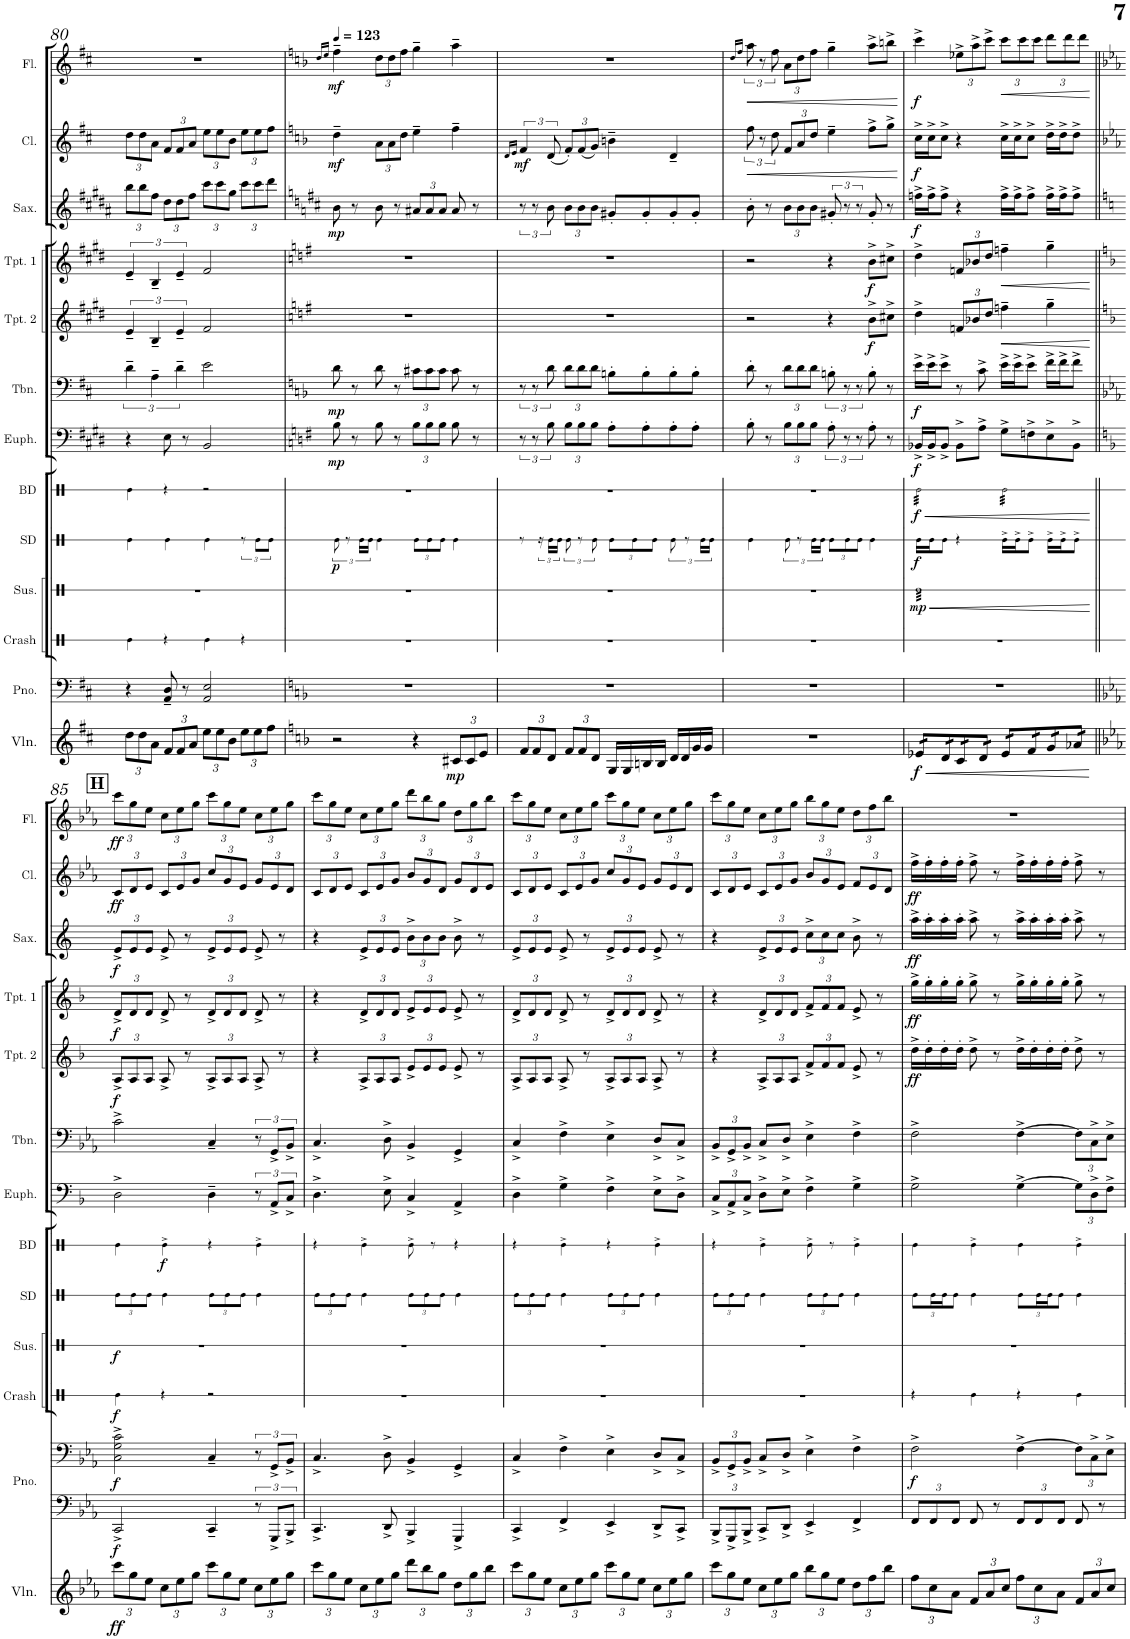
**kern	**dynam	**kern	**kern	**dynam	**kern	**dynam	**kern	**dynam	**kern	**dynam	**kern	**dynam	**kern	**dynam	**kern	**dynam	**kern	**dynam	**kern	**dynam	**kern	**dynam
*part11	*part11	*part10	*part10	*part10	*part9	*part9	*part8	*part8	*part7	*part7	*part6	*part6	*part5	*part5	*part4	*part4	*part3	*part3	*part2	*part2	*part1	*part1
*staff12	*staff12	*staff11	*staff10	*staff10/11	*staff9	*staff9	*staff8	*staff8	*staff7	*staff7	*staff6	*staff6	*staff5	*staff5	*staff4	*staff4	*staff3	*staff3	*staff2	*staff2	*staff1	*staff1
*I"Violon	*	*I"Piano	*	*	*I"Snare Drum	*	*I"Bass Drum	*	*I"Euphonium	*	*I"Trombone	*	*I"Trumpet in Bb 2	*	*I"Trumpet in Bb 1	*	*I"Saxophone Alto	*	*I"Clarinet in Bb	*	*I"Flute	*
*I'Vln.	*	*I'Pno.	*	*	*I'SD	*	*I'BD	*	*I'Euph.	*	*I'Tbn.	*	*I'Tpt. 2	*	*I'Tpt. 1	*	*I'Sax.	*	*I'Cl.	*	*I'Fl.	*
!!LO:PB:g=z
*clefG2	*	*clefF4	*clefF4	*	*clefX	*	*clefX	*	*clefF4	*	*clefF4	*	*clefG2	*	*clefG2	*	*clefG2	*	*clefG2	*	*clefG2	*
*	*	*	*	*	*	*	*	*	*Trd1c2	*	*	*	*Trd1c2	*	*Trd1c2	*	*Trd5c9	*	*Trd1c2	*	*	*
*k[f#c#]	*	*k[f#c#]	*k[f#c#]	*	*k[]	*	*k[]	*	*k[f#c#g#d#]	*	*k[f#c#]	*	*k[f#c#g#d#]	*	*k[f#c#g#d#]	*	*k[f#c#g#d#a#]	*	*k[f#c#]	*	*k[f#c#]	*
*M4/4	*	*M4/4	*M4/4	*	*M4/4	*	*M4/4	*	*M4/4	*	*M4/4	*	*M4/4	*	*M4/4	*	*M4/4	*	*M4/4	*	*M4/4	*
*Xbrackettup	*	*	*	*	*	*	*	*	*	*	*	*	*	*	*	*	*Xbrackettup	*	*Xbrackettup	*	*	*
=80	=80	=80	=80	=80	=80	=80	=80	=80	=80	=80	=80	=80	=80	=80	=80	=80	=80	=80	=80	=80	=80	=80
12dd\L	.	4r	1r	.	4Re!\	.	4Re!\	.	4r	.	6d~\	.	6e~/	.	6e~/	.	12bb\L	.	12dd\L	.	1r	.
12dd\	.	.	.	.	.	.	.	.	.	.	.	.	.	.	.	.	12bb\	.	12dd\	.	.	.
12a\J	.	.	.	.	.	.	.	.	.	.	6A~\	.	6B~/	.	6B~/	.	12ff#\J	.	12a\J	.	.	.
12f#/L	.	8AA/~ 8D/~	.	.	4Re!\	.	4r	.	8E\	.	.	.	.	.	.	.	12dd#\L	.	12f#/L	.	.	.
12f#/	.	.	.	.	.	.	.	.	.	.	6d~\	.	6e~/	.	6e~/	.	12dd#\	.	12f#/	.	.	.
.	.	8r	.	.	.	.	.	.	8r	.	.	.	.	.	.	.	.	.	.	.	.	.
12a/J	.	.	.	.	.	.	.	.	.	.	.	.	.	.	.	.	12ff#\J	.	12a/J	.	.	.
12ee\L	.	2AA/ 2E/	.	.	4Re!\	.	2r	.	2BB/	.	2e\	.	2f#/	.	2f#/	.	12ccc#\L	.	12ee\L	.	.	.
12ee\	.	.	.	.	.	.	.	.	.	.	.	.	.	.	.	.	12ccc#\	.	12ee\	.	.	.
12b\J	.	.	.	.	.	.	.	.	.	.	.	.	.	.	.	.	12gg#\J	.	12b\J	.	.	.
12ee\L	.	.	.	.	12r	.	.	.	.	.	.	.	.	.	.	.	12ccc#\L	.	12ee\L	.	.	.
12ee\	.	.	.	.	12Re!\L	.	.	.	.	.	.	.	.	.	.	.	12ccc#\	.	12ee\	.	.	.
12ff#\J	.	.	.	.	12Re!\J	.	.	.	.	.	.	.	.	.	.	.	12ddd#\J	.	12ff#\J	.	.	.
=81	=81	=81	=81	=81	=81	=81	=81	=81	=81	=81	=81	=81	=81	=81	=81	=81	=81	=81	=81	=81	=81	=81
*k[b-]	*	*k[b-]	*k[b-]	*	*	*	*	*	*k[f#]	*	*k[b-]	*	*k[f#]	*	*k[f#]	*	*k[f#c#]	*	*k[b-]	*	*k[b-]	*
*	*	*	*	*	*	*	*	*	*	*	*	*	*	*	*	*	*	*	*	*	*MM123	*
.	.	.	.	.	.	.	.	.	.	.	.	.	.	.	.	.	.	.	.	.	16qdd/LL	.
.	.	.	.	.	.	.	.	.	.	.	.	.	.	.	.	.	.	.	.	.	16qee/JJ	.
!	!	!	!	!	!	!LO:DY:b	!	!	!	!LO:DY:b	!	!LO:DY:b	!	!	!	!	!	!LO:DY:b	!	!LO:DY:b	!	!LO:DY:b
2r	.	1r	1r	.	12Re!\	p	1r	.	8B\	mp	8d\	mp	1r	.	1r	.	8b\	mp	4dd~\	mf	4ff~\	mf
.	.	.	.	.	12r	.	.	.	.	.	.	.	.	.	.	.	.	.	.	.	.	.
.	.	.	.	.	.	.	.	.	8r	.	8r	.	.	.	.	.	8r	.	.	.	.	.
.	.	.	.	.	24Re!\LL	.	.	.	.	.	.	.	.	.	.	.	.	.	.	.	.	.
.	.	.	.	.	24Re!\JJ	.	.	.	.	.	.	.	.	.	.	.	.	.	.	.	.	.
*	*	*	*	*	*	*	*	*	*	*	*	*	*	*	*	*	*	*	*	*	*Xbrackettup	*
.	.	.	.	.	4Re!\	.	.	.	8B\	.	8d\	.	.	.	.	.	8b\	.	12a\L	.	12dd\L	.
.	.	.	.	.	.	.	.	.	.	.	.	.	.	.	.	.	.	.	12a\	.	12dd\	.
.	.	.	.	.	.	.	.	.	8r	.	8r	.	.	.	.	.	8r	.	.	.	.	.
.	.	.	.	.	.	.	.	.	.	.	.	.	.	.	.	.	.	.	12dd\J	.	12ff\J	.
*	*	*	*	*	*Xbrackettup	*	*	*	*Xbrackettup	*	*Xbrackettup	*	*	*	*	*	*	*	*	*	*	*
4r	.	.	.	.	12Re!\L	.	.	.	12B\L	.	12c#X\L	.	.	.	.	.	12a#X/L	.	4ee~\	.	4gg~\	.
.	.	.	.	.	12Re!\	.	.	.	12B\	.	12c#\	.	.	.	.	.	12a#/	.	.	.	.	.
.	.	.	.	.	12Re!\J	.	.	.	12B\J	.	12c#\J	.	.	.	.	.	12a#/J	.	.	.	.	.
!	!LO:DY:b	!	!	!	!	!	!	!	!	!	!	!	!	!	!	!	!	!	!	!	!	!
12c#X/L	mp	.	.	.	4Re!\	.	.	.	8B\	.	8c#\	.	.	.	.	.	8a#/	.	4ff~\	.	4aa~\	.
12c#/	.	.	.	.	.	.	.	.	.	.	.	.	.	.	.	.	.	.	.	.	.	.
.	.	.	.	.	.	.	.	.	8r	.	8r	.	.	.	.	.	8r	.	.	.	.	.
12e/J	.	.	.	.	.	.	.	.	.	.	.	.	.	.	.	.	.	.	.	.	.	.
=82	=82	=82	=82	=82	=82	=82	=82	=82	=82	=82	=82	=82	=82	=82	=82	=82	=82	=82	=82	=82	=82	=82
.	.	.	.	.	.	.	.	.	.	.	.	.	.	.	.	.	.	.	16qd/LL	.	.	.
.	.	.	.	.	.	.	.	.	.	.	.	.	.	.	.	.	.	.	16qe/JJ	.	.	.
*	*	*	*	*	*	*	*	*	*brackettup	*	*brackettup	*	*	*	*	*	*brackettup	*	*brackettup	*	*	*
!	!	!	!	!	!	!	!	!	!	!	!	!	!	!	!	!	!	!	!	!LO:DY:b	!	!
12f/L	.	1r	1r	.	8r	.	1r	.	12r	.	12r	.	1r	.	1r	.	12r	.	6f/	mf	1r	.
12f/	.	.	.	.	.	.	.	.	12r	.	12r	.	.	.	.	.	12r	.	.	.	.	.
*	*	*	*	*	*brackettup	*	*	*	*	*	*	*	*	*	*	*	*	*	*	*	*	*
.	.	.	.	.	24r	.	.	.	.	.	.	.	.	.	.	.	.	.	.	.	.	.
12d/J	.	.	.	.	24Re!\LL	.	.	.	12B\	.	12d\	.	.	.	.	.	12b\	.	(12d/	.	.	.
.	.	.	.	.	24Re!\JJ	.	.	.	.	.	.	.	.	.	.	.	.	.	.	.	.	.
*	*	*	*	*	*	*	*	*	*Xbrackettup	*	*Xbrackettup	*	*	*	*	*	*Xbrackettup	*	*Xbrackettup	*	*	*
12f/L	.	.	.	.	12Re!\	.	.	.	12B\L	.	12d\L	.	.	.	.	.	12b\L	.	12f'/L)	.	.	.
12f/	.	.	.	.	12r	.	.	.	12B\	.	12d\	.	.	.	.	.	12b\	.	(12f/	.	.	.
12d/J	.	.	.	.	12Re!\	.	.	.	12B\J	.	12d\J	.	.	.	.	.	12b\J	.	12g/J)	.	.	.
*	*	*	*	*	*Xbrackettup	*	*	*	*	*	*	*	*	*	*	*	*	*	*	*	*	*
16G/LL	.	.	.	.	12Re!\L	.	.	.	8A'\L	.	8Bn'\L	.	.	.	.	.	8g#X'/L	.	4bn~\	.	.	.
16G/	.	.	.	.	.	.	.	.	.	.	.	.	.	.	.	.	.	.	.	.	.	.
.	.	.	.	.	12Re!\	.	.	.	.	.	.	.	.	.	.	.	.	.	.	.	.	.
16Bn/	.	.	.	.	.	.	.	.	8A'\	.	8B'\	.	.	.	.	.	8g#'/	.	.	.	.	.
.	.	.	.	.	12Re!\J	.	.	.	.	.	.	.	.	.	.	.	.	.	.	.	.	.
16B/JJ	.	.	.	.	.	.	.	.	.	.	.	.	.	.	.	.	.	.	.	.	.	.
*	*	*	*	*	*brackettup	*	*	*	*	*	*	*	*	*	*	*	*	*	*	*	*	*
16d/LL	.	.	.	.	12Re!\	.	.	.	8A'\	.	8B'\	.	.	.	.	.	8g#'/	.	4d~/	.	.	.
16d/	.	.	.	.	.	.	.	.	.	.	.	.	.	.	.	.	.	.	.	.	.	.
.	.	.	.	.	12r	.	.	.	.	.	.	.	.	.	.	.	.	.	.	.	.	.
16g/	.	.	.	.	.	.	.	.	8A'\J	.	8B'\J	.	.	.	.	.	8g#'/J	.	.	.	.	.
.	.	.	.	.	24Re!\LL	.	.	.	.	.	.	.	.	.	.	.	.	.	.	.	.	.
16g/JJ	.	.	.	.	.	.	.	.	.	.	.	.	.	.	.	.	.	.	.	.	.	.
.	.	.	.	.	24Re!\JJ	.	.	.	.	.	.	.	.	.	.	.	.	.	.	.	.	.
=83	=83	=83	=83	=83	=83	=83	=83	=83	=83	=83	=83	=83	=83	=83	=83	=83	=83	=83	=83	=83	=83	=83
.	.	.	.	.	.	.	.	.	.	.	.	.	.	.	.	.	.	.	.	.	16qdd/LL	.
.	.	.	.	.	.	.	.	.	.	.	.	.	.	.	.	.	.	.	.	.	16qff/JJ	.
*	*	*	*	*	*	*	*	*	*	*	*	*	*	*	*	*	*	*	*brackettup	*	*	*
!	!	!	!	!	!	!	!	!	!	!	!	!	!	!	!	!	!	!	!	!LO:HP:b	!	!
*	*	*	*	*	*	*	*	*	*	*	*	*	*	*	*	*	*	*	*	*	*brackettup	*
1r	.	1r	1r	.	4Re!\	.	1r	.	8B'\	.	8d'\	.	2r	.	2r	.	8b'\	.	12ff\	<	12aa\	.
.	.	.	.	.	.	.	.	.	.	.	.	.	.	.	.	.	.	.	12r	.	12r	.
.	.	.	.	.	.	.	.	.	8r	.	8r	.	.	.	.	.	8r	.	.	.	.	.
.	.	.	.	.	.	.	.	.	.	.	.	.	.	.	.	.	.	.	12dd\	.	12ff\	.
*	*	*	*	*	*	*	*	*	*	*	*	*	*	*	*	*	*	*	*Xbrackettup	*	*Xbrackettup	*
.	.	.	.	.	12Re!\	.	.	.	12B\L	.	12d\L	.	.	.	.	.	12b\L	.	12f/L	.	12a\L	.
.	.	.	.	.	12r	.	.	.	12B\	.	12d\	.	.	.	.	.	12b\	.	12a/	.	12dd\	.
.	.	.	.	.	24Re!\LL	.	.	.	12B\J	.	12d\J	.	.	.	.	.	12b\J	.	12dd/J	.	12ff\J	.
.	.	.	.	.	24Re!\JJ	.	.	.	.	.	.	.	.	.	.	.	.	.	.	.	.	.
*	*	*	*	*	*Xbrackettup	*	*	*	*brackettup	*	*brackettup	*	*	*	*	*	*brackettup	*	*	*	*	*
.	.	.	.	.	12Re!\L	.	.	.	12A'\	.	12Bn'\	.	4r	.	4r	.	12g#X'/	.	4ee~\	.	4gg~\	.
.	.	.	.	.	12Re!\	.	.	.	12r	.	12r	.	.	.	.	.	12r	.	.	.	.	.
.	.	.	.	.	12Re!\J	.	.	.	12r	.	12r	.	.	.	.	.	12r	.	.	.	.	.
!	!	!	!	!	!	!	!	!	!	!	!	!	!	!LO:DY:b	!	!LO:DY:b	!	!	!	!	!	!
.	.	.	.	.	4Re!\	.	.	.	8A'\	.	8B'\	.	8b^\L	f	8b^\L	f	8g#'/	.	8ff^\L	.	8aa^\L	.
.	.	.	.	.	.	.	.	.	8r	.	8r	.	8cc#X^\J	.	8cc#X^\J	.	8r	.	8gg^\J	.	8bbn^\J	.
.	.	.	.	.	.	.	.	.	.	.	.	.	.	.	.	.	.	.	.	[	.	.
=84	=84	=84	=84	=84	=84	=84	=84	=84	=84	=84	=84	=84	=84	=84	=84	=84	=84	=84	=84	=84	=84	=84
!	!LO:HP:b	!	!	!	!	!	!	!LO:HP:b	!	!	!	!	!	!	!	!	!	!	!	!	!	!
!	!LO:DY:n=1:b	!	!	!	!	!LO:DY:b	!	!LO:DY:n=1:b	!	!LO:DY:b	!	!LO:DY:b	!	!	!	!	!	!LO:DY:b	!	!LO:DY:b	!	!LO:DY:b
*tremolo	*	*	*	*	*	*	*	*	*	*	*	*	*	*	*	*	*	*	*	*	*	*
*	*	*	*	*	*	*	*tremolo	*	*	*	*	*	*	*	*	*	*	*	*	*	*	*
16e-X/LL	< f	1r	1r	.	16Re!\LL	f	32Re!\LLL	< f	16BB-X^/LL	f	16e^\LL	f	4dd^\	.	4dd^\	.	16ffn^\LL	f	16cc^\LL	f	4ccc^\	f
.	.	.	.	.	.	.	32Re!\	.	.	.	.	.	.	.	.	.	.	.	.	.	.	.
16e-X/	.	.	.	.	16Re!\J	.	32Re!\	.	16BB-^/J	.	16e^\J	.	.	.	.	.	16ff^\J	.	16cc^\J	.	.	.
.	.	.	.	.	.	.	32Re!\	.	.	.	.	.	.	.	.	.	.	.	.	.	.	.
16d/	.	.	.	.	8Re!\J	.	32Re!\	.	8BB-^/J	.	8e^\J	.	.	.	.	.	8ff^\J	.	8cc^\J	.	.	.
.	.	.	.	.	.	.	32Re!\	.	.	.	.	.	.	.	.	.	.	.	.	.	.	.
16d/	.	.	.	.	.	.	32Re!\	.	.	.	.	.	.	.	.	.	.	.	.	.	.	.
.	.	.	.	.	.	.	32Re!\	.	.	.	.	.	.	.	.	.	.	.	.	.	.	.
*	*	*	*	*	*	*	*	*	*	*	*	*	*Xbrackettup	*	*Xbrackettup	*	*	*	*	*	*	*
16c/	.	.	.	.	4r	.	32Re!\	.	8BB-^\L	.	8r	.	12fn/L	.	12fn/L	.	4r	.	4r	.	12ee-X^\L	.
.	.	.	.	.	.	.	32Re!\	.	.	.	.	.	.	.	.	.	.	.	.	.	.	.
16c/	.	.	.	.	.	.	32Re!\	.	.	.	.	.	.	.	.	.	.	.	.	.	.	.
.	.	.	.	.	.	.	.	.	.	.	.	.	12b-X/	.	12b-X/	.	.	.	.	.	12aa^\	.
.	.	.	.	.	.	.	32Re!\	.	.	.	.	.	.	.	.	.	.	.	.	.	.	.
16d/	.	.	.	.	.	.	32Re!\	.	8A^\J	.	8c^\	.	.	.	.	.	.	.	.	.	.	.
.	.	.	.	.	.	.	32Re!\	.	.	.	.	.	.	.	.	.	.	.	.	.	.	.
.	.	.	.	.	.	.	.	.	.	.	.	.	12dd/J	.	12dd/J	.	.	.	.	.	12ccc^\J	.
16d/JJ	.	.	.	.	.	.	32Re!\	.	.	.	.	.	.	.	.	.	.	.	.	.	.	.
.	.	.	.	.	.	.	32Re!\JJJ	.	.	.	.	.	.	.	.	.	.	.	.	.	.	.
!	!	!	!	!	!	!	!	!	!	!	!	!	!	!LO:HP:b	!	!LO:HP:b	!	!	!	!	!	!LO:HP:b
16e-/LL	.	.	.	.	16Re^!\LL	.	32Re!\LLL	.	8G^\L	.	16e^\LL	.	4ffn~\	<	4ffn~\	<	16ff^\LL	.	16cc^\LL	.	12ccc\L	<
.	.	.	.	.	.	.	32Re!\	.	.	.	.	.	.	.	.	.	.	.	.	.	.	.
16e-/	.	.	.	.	16Re^!\J	.	32Re!\	.	.	.	16e^\J	.	.	.	.	.	16ff^\J	.	16cc^\J	.	.	.
.	.	.	.	.	.	.	.	.	.	.	.	.	.	.	.	.	.	.	.	.	12ccc\	.
.	.	.	.	.	.	.	32Re!\	.	.	.	.	.	.	.	.	.	.	.	.	.	.	.
16f/	.	.	.	.	8Re^!\J	.	32Re!\	.	8Fn^\	.	8e^\J	.	.	.	.	.	8ff^\J	.	8cc^\J	.	.	.
.	.	.	.	.	.	.	32Re!\	.	.	.	.	.	.	.	.	.	.	.	.	.	.	.
.	.	.	.	.	.	.	.	.	.	.	.	.	.	.	.	.	.	.	.	.	12ccc\J	.
16f/	.	.	.	.	.	.	32Re!\	.	.	.	.	.	.	.	.	.	.	.	.	.	.	.
.	.	.	.	.	.	.	32Re!\	.	.	.	.	.	.	.	.	.	.	.	.	.	.	.
16g/	.	.	.	.	16Re^!\LL	.	32Re!\	.	8E^\	.	16f^\LL	.	4gg~\	.	4gg~\	.	16ff^\LL	.	16dd^\LL	.	12ddd\L	.
.	.	.	.	.	.	.	32Re!\	.	.	.	.	.	.	.	.	.	.	.	.	.	.	.
16g/	.	.	.	.	16Re^!\J	.	32Re!\	.	.	.	16f^\J	.	.	.	.	.	16ff^\J	.	16dd^\J	.	.	.
.	.	.	.	.	.	.	.	.	.	.	.	.	.	.	.	.	.	.	.	.	12ddd\	.
.	.	.	.	.	.	.	32Re!\	.	.	.	.	.	.	.	.	.	.	.	.	.	.	.
16a-X/	.	.	.	.	8Re^!\J	.	32Re!\	.	8BB-^\J	.	8f^\J	.	.	.	.	.	8ff^\J	.	8dd^\J	.	.	.
.	.	.	.	.	.	.	32Re!\	.	.	.	.	.	.	.	.	.	.	.	.	.	.	.
.	.	.	.	.	.	.	.	.	.	.	.	.	.	.	.	.	.	.	.	.	12ddd\J	.
16a-X/JJ	.	.	.	.	.	.	32Re!\	.	.	.	.	.	.	.	.	.	.	.	.	.	.	.
*Xtremolo	*	*	*	*	*	*	*	*	*	*	*	*	*	*	*	*	*	*	*	*	*	*
.	.	.	.	.	.	.	32Re!\JJJ	.	.	.	.	.	.	.	.	.	.	.	.	.	.	.
*	*	*	*	*	*	*	*Xtremolo	*	*	*	*	*	*	*	*	*	*	*	*	*	*	*
.	[	.	.	.	.	.	.	[	.	.	.	.	.	[	.	[	.	.	.	.	.	[
!!LO:LB:g=z
!!LO:REH:place=s1:a:B:cj:fs=14:t=H
=85||	=85||	=85||	=85||	=85||	=85||	=85||	=85||	=85||	=85||	=85||	=85||	=85||	=85||	=85||	=85||	=85||	=85||	=85||	=85||	=85||	=85||	=85||
*k[b-e-a-]	*	*k[b-e-a-]	*k[b-e-a-]	*	*	*	*	*	*k[b-]	*	*k[b-e-a-]	*	*k[b-]	*	*k[b-]	*	*k[]	*	*k[b-e-a-]	*	*k[b-e-a-]	*
*	*	*	*	*	*	*	*	*	*	*	*	*	*	*	*	*	*Xbrackettup	*	*	*	*	*
!	!LO:DY:b	!	!	!LO:DY:b=2	!	!	!	!	!	!	!	!	!	!	!	!	!	!	!	!	!	!
!	!	!	!	!LO:DY:n=1:b	!	!	!	!	!	!	!	!	!	!LO:DY:b	!	!LO:DY:b	!	!LO:DY:b	!	!LO:DY:b	!	!LO:DY:b
12ccc\L	ff	2CC^/	2C\^ 2G\^ 2c\^	f f	12Re!\L	.	4Re!\	.	2D^\	.	2c^\	.	12A^/L	f	12d^/L	f	12e^/L	f	12c/L	ff	12ccc\L	ff
12gg\	.	.	.	.	12Re!\	.	.	.	.	.	.	.	12A/	.	12d/	.	12e/	.	12d/	.	12gg\	.
12ee-\J	.	.	.	.	12Re!\J	.	.	.	.	.	.	.	12A/J	.	12d/J	.	12e/J	.	12e-/J	.	12ee-\J	.
!	!	!	!	!	!	!	!	!LO:DY:b	!	!	!	!	!	!	!	!	!	!	!	!	!	!
12cc\L	.	.	.	.	4Re!\	.	4Re^!\	f	.	.	.	.	8A^/	.	8d^/	.	8e^/	.	12c/L	.	12cc\L	.
12ee-\	.	.	.	.	.	.	.	.	.	.	.	.	.	.	.	.	.	.	12e-/	.	12ee-\	.
.	.	.	.	.	.	.	.	.	.	.	.	.	8r	.	8r	.	8r	.	.	.	.	.
12gg\J	.	.	.	.	.	.	.	.	.	.	.	.	.	.	.	.	.	.	12g/J	.	12gg\J	.
12ccc\L	.	4CC~/	4C~/	.	12Re!\L	.	4r	.	4D~\	.	4C~/	.	12A^/L	.	12d^/L	.	12e^/L	.	12cc/L	.	12ccc\L	.
12gg\	.	.	.	.	12Re!\	.	.	.	.	.	.	.	12A/	.	12d/	.	12e/	.	12g/	.	12gg\	.
12ee-\J	.	.	.	.	12Re!\J	.	.	.	.	.	.	.	12A/J	.	12d/J	.	12e/J	.	12e-/J	.	12ee-\J	.
12cc\L	.	12r	12r	.	4Re!\	.	4Re^!\	.	12r	.	12r	.	8A^/	.	8d^/	.	8e^/	.	12g/L	.	12cc\L	.
12ee-\	.	12GGG^/L	12GG^/L	.	.	.	.	.	12AA^/L	.	12GG^/L	.	.	.	.	.	.	.	12e-/	.	12ee-\	.
.	.	.	.	.	.	.	.	.	.	.	.	.	8r	.	8r	.	8r	.	.	.	.	.
12gg\J	.	12BBB-^/J	12BB-^/J	.	.	.	.	.	12C^/J	.	12BB-^/J	.	.	.	.	.	.	.	12d/J	.	12gg\J	.
=86	=86	=86	=86	=86	=86	=86	=86	=86	=86	=86	=86	=86	=86	=86	=86	=86	=86	=86	=86	=86	=86	=86
12ccc\L	.	4.CC^/	4.C^/	.	12Re!\L	.	4r	.	4.D^\	.	4.C^/	.	4r	.	4r	.	4r	.	12c/L	.	12ccc\L	.
12gg\	.	.	.	.	12Re!\	.	.	.	.	.	.	.	.	.	.	.	.	.	12d/	.	12gg\	.
12ee-\J	.	.	.	.	12Re!\J	.	.	.	.	.	.	.	.	.	.	.	.	.	12e-/J	.	12ee-\J	.
12cc\L	.	.	.	.	4Re!\	.	4Re^!\	.	.	.	.	.	12A^/L	.	12d^/L	.	12e^/L	.	12c/L	.	12cc\L	.
12ee-\	.	.	.	.	.	.	.	.	.	.	.	.	12A/	.	12d/	.	12e/	.	12e-/	.	12ee-\	.
.	.	8DD^/	8D^\	.	.	.	.	.	8E^\	.	8D^\	.	.	.	.	.	.	.	.	.	.	.
12gg\J	.	.	.	.	.	.	.	.	.	.	.	.	12A/J	.	12d/J	.	12e/J	.	12g/J	.	12gg\J	.
12ddd\L	.	4BBB-^/	4BB-^/	.	12Re!\L	.	8Re^!\	.	4C^/	.	4BB-^/	.	12e^/L	.	12e^/L	.	12b^\L	.	12b-/L	.	12ddd\L	.
12bb-\	.	.	.	.	12Re!\	.	.	.	.	.	.	.	12e/	.	12e/	.	12b\	.	12g/	.	12bb-\	.
.	.	.	.	.	.	.	8r	.	.	.	.	.	.	.	.	.	.	.	.	.	.	.
12gg\J	.	.	.	.	12Re!\J	.	.	.	.	.	.	.	12e/J	.	12e/J	.	12b\J	.	12d/J	.	12gg\J	.
12dd\L	.	4GGG^/	4GG^/	.	4Re!\	.	4r	.	4AA^/	.	4GG^/	.	8e^/	.	8e^/	.	8b^\	.	12g/L	.	12dd\L	.
12gg\	.	.	.	.	.	.	.	.	.	.	.	.	.	.	.	.	.	.	12d/	.	12gg\	.
.	.	.	.	.	.	.	.	.	.	.	.	.	8r	.	8r	.	8r	.	.	.	.	.
12bb-\J	.	.	.	.	.	.	.	.	.	.	.	.	.	.	.	.	.	.	12e-/J	.	12bb-\J	.
=87	=87	=87	=87	=87	=87	=87	=87	=87	=87	=87	=87	=87	=87	=87	=87	=87	=87	=87	=87	=87	=87	=87
12ccc\L	.	4CC^/	4C^/	.	12Re!\L	.	4r	.	4D^\	.	4C^/	.	12A^/L	.	12d^/L	.	12e^/L	.	12c/L	.	12ccc\L	.
12gg\	.	.	.	.	12Re!\	.	.	.	.	.	.	.	12A/	.	12d/	.	12e/	.	12d/	.	12gg\	.
12ee-\J	.	.	.	.	12Re!\J	.	.	.	.	.	.	.	12A/J	.	12d/J	.	12e/J	.	12e-/J	.	12ee-\J	.
12cc\L	.	4FF^/	4F^\	.	4Re!\	.	4Re^!\	.	4G^\	.	4F^\	.	8A^/	.	8d^/	.	8e^/	.	12c/L	.	12cc\L	.
12ee-\	.	.	.	.	.	.	.	.	.	.	.	.	.	.	.	.	.	.	12e-/	.	12ee-\	.
.	.	.	.	.	.	.	.	.	.	.	.	.	8r	.	8r	.	8r	.	.	.	.	.
12gg\J	.	.	.	.	.	.	.	.	.	.	.	.	.	.	.	.	.	.	12g/J	.	12gg\J	.
12ccc\L	.	4EE-^/	4E-^\	.	12Re!\L	.	4r	.	4F^\	.	4E-^\	.	12A^/L	.	12d^/L	.	12e^/L	.	12cc/L	.	12ccc\L	.
12gg\	.	.	.	.	12Re!\	.	.	.	.	.	.	.	12A/	.	12d/	.	12e/	.	12g/	.	12gg\	.
12ee-\J	.	.	.	.	12Re!\J	.	.	.	.	.	.	.	12A/J	.	12d/J	.	12e/J	.	12e-/J	.	12ee-\J	.
12cc\L	.	8DD^/L	8D^/L	.	4Re!\	.	4Re^!\	.	8E^\L	.	8D^/L	.	8A^/	.	8d^/	.	8e^/	.	12g/L	.	12cc\L	.
12ee-\	.	.	.	.	.	.	.	.	.	.	.	.	.	.	.	.	.	.	12e-/	.	12ee-\	.
.	.	8CC^/J	8C^/J	.	.	.	.	.	8D^\J	.	8C^/J	.	8r	.	8r	.	8r	.	.	.	.	.
12gg\J	.	.	.	.	.	.	.	.	.	.	.	.	.	.	.	.	.	.	12d/J	.	12gg\J	.
=88	=88	=88	=88	=88	=88	=88	=88	=88	=88	=88	=88	=88	=88	=88	=88	=88	=88	=88	=88	=88	=88	=88
*	*	*Xbrackettup	*Xbrackettup	*	*	*	*	*	*Xbrackettup	*	*Xbrackettup	*	*	*	*	*	*	*	*	*	*	*
12ccc\L	.	12BBB-^/L	12BB-^/L	.	12Re!\L	.	4r	.	12C^/L	.	12BB-^/L	.	4r	.	4r	.	4r	.	12c/L	.	12ccc\L	.
12gg\	.	12GGG^/	12GG^/	.	12Re!\	.	.	.	12AA^/	.	12GG^/	.	.	.	.	.	.	.	12d/	.	12gg\	.
12ee-\J	.	12BBB-^/J	12BB-^/J	.	12Re!\J	.	.	.	12C^/J	.	12BB-^/J	.	.	.	.	.	.	.	12e-/J	.	12ee-\J	.
12cc\L	.	8CC^/L	8C^/L	.	4Re!\	.	4Re^!\	.	8D^\L	.	8C^/L	.	12A^/L	.	12d^/L	.	12e^/L	.	12c/L	.	12cc\L	.
12ee-\	.	.	.	.	.	.	.	.	.	.	.	.	12A/	.	12d/	.	12e/	.	12e-/	.	12ee-\	.
.	.	8DD^/J	8D^/J	.	.	.	.	.	8E^\J	.	8D^/J	.	.	.	.	.	.	.	.	.	.	.
12gg\J	.	.	.	.	.	.	.	.	.	.	.	.	12A/J	.	12d/J	.	12e/J	.	12g/J	.	12gg\J	.
12bb-\L	.	4EE-^/	4E-^\	.	12Re!\L	.	8Re^!\	.	4F^\	.	4E-^\	.	12f^/L	.	12f^/L	.	12cc^\L	.	12b-/L	.	12bb-\L	.
12gg\	.	.	.	.	12Re!\	.	.	.	.	.	.	.	12f/	.	12f/	.	12cc\	.	12g/	.	12gg\	.
.	.	.	.	.	.	.	8r	.	.	.	.	.	.	.	.	.	.	.	.	.	.	.
12ee-\J	.	.	.	.	12Re!\J	.	.	.	.	.	.	.	12f/J	.	12f/J	.	12cc\J	.	12e-/J	.	12ee-\J	.
12dd\L	.	4FF^/	4F^\	.	4Re!\	.	4Re^!\	.	4G^\	.	4F^\	.	8e^/	.	8e^/	.	8b^\	.	12f/L	.	12dd\L	.
12ff\	.	.	.	.	.	.	.	.	.	.	.	.	.	.	.	.	.	.	12e-/	.	12ff\	.
.	.	.	.	.	.	.	.	.	.	.	.	.	8r	.	8r	.	8r	.	.	.	.	.
12bb-\J	.	.	.	.	.	.	.	.	.	.	.	.	.	.	.	.	.	.	12d/J	.	12bb-\J	.
=89	=89	=89	=89	=89	=89	=89	=89	=89	=89	=89	=89	=89	=89	=89	=89	=89	=89	=89	=89	=89	=89	=89
!	!	!	!	!LO:DY:b	!	!	!	!	!	!	!	!	!	!LO:DY:b	!	!LO:DY:b	!	!LO:DY:b	!	!LO:DY:b	!	!
12ff\L	.	12FF/L	2F^\	f	12Re!\L	.	4Re!\	.	2G^\	.	2F^\	.	16dd^\LL	ff	16gg^\LL	ff	16aa^\LL	ff	16ff^\LL	ff	1r	.
.	.	.	.	.	.	.	.	.	.	.	.	.	16dd'\	.	16gg'\	.	16aa'\	.	16ff'\	.	.	.
12cc\	.	12FF/	.	.	24Re!\L	.	.	.	.	.	.	.	.	.	.	.	.	.	.	.	.	.
.	.	.	.	.	24Re!\J	.	.	.	.	.	.	.	16dd'\	.	16gg'\	.	16aa'\	.	16ff'\	.	.	.
12a-\J	.	12FF/J	.	.	12Re!\J	.	.	.	.	.	.	.	.	.	.	.	.	.	.	.	.	.
.	.	.	.	.	.	.	.	.	.	.	.	.	16dd'\JJ	.	16gg'\JJ	.	16aa'\JJ	.	16ff'\JJ	.	.	.
12f/L	.	8FF/	.	.	4Re!\	.	4Re^!\	.	.	.	.	.	8dd^\	.	8gg^\	.	8aa^\	.	8ff^\	.	.	.
12a-/	.	.	.	.	.	.	.	.	.	.	.	.	.	.	.	.	.	.	.	.	.	.
.	.	8r	.	.	.	.	.	.	.	.	.	.	8r	.	8r	.	8r	.	8r	.	.	.
12cc/J	.	.	.	.	.	.	.	.	.	.	.	.	.	.	.	.	.	.	.	.	.	.
12ff\L	.	12FF/L	[4F^\	.	12Re!\L	.	4Re!\	.	[4G^\	.	[4F^\	.	16dd^\LL	.	16gg^\LL	.	16aa^\LL	.	16ff^\LL	.	.	.
.	.	.	.	.	.	.	.	.	.	.	.	.	16dd'\	.	16gg'\	.	16aa'\	.	16ff'\	.	.	.
12cc\	.	12FF/	.	.	24Re!\L	.	.	.	.	.	.	.	.	.	.	.	.	.	.	.	.	.
.	.	.	.	.	24Re!\J	.	.	.	.	.	.	.	16dd'\	.	16gg'\	.	16aa'\	.	16ff'\	.	.	.
12a-\J	.	12FF/J	.	.	12Re!\J	.	.	.	.	.	.	.	.	.	.	.	.	.	.	.	.	.
.	.	.	.	.	.	.	.	.	.	.	.	.	16dd'\JJ	.	16gg'\JJ	.	16aa'\JJ	.	16ff'\JJ	.	.	.
12f/L	.	8FF/	12F\L]	.	4Re!\	.	4Re^!\	.	12G\L]	.	12F\L]	.	8dd^\	.	8gg^\	.	8aa^\	.	8ff^\	.	.	.
12a-/	.	.	12C^\	.	.	.	.	.	12D^\	.	12C^\	.	.	.	.	.	.	.	.	.	.	.
.	.	8r	.	.	.	.	.	.	.	.	.	.	8r	.	8r	.	8r	.	8r	.	.	.
12cc/J	.	.	12E-^\J	.	.	.	.	.	12F^\J	.	12E-^\J	.	.	.	.	.	.	.	.	.	.	.
=	=	=	=	=	=	=	=	=	=	=	=	=	=	=	=	=	=	=	=	=	=	=
*-	*-	*-	*-	*-	*-	*-	*-	*-	*-	*-	*-	*-	*-	*-	*-	*-	*-	*-	*-	*-	*-	*-
